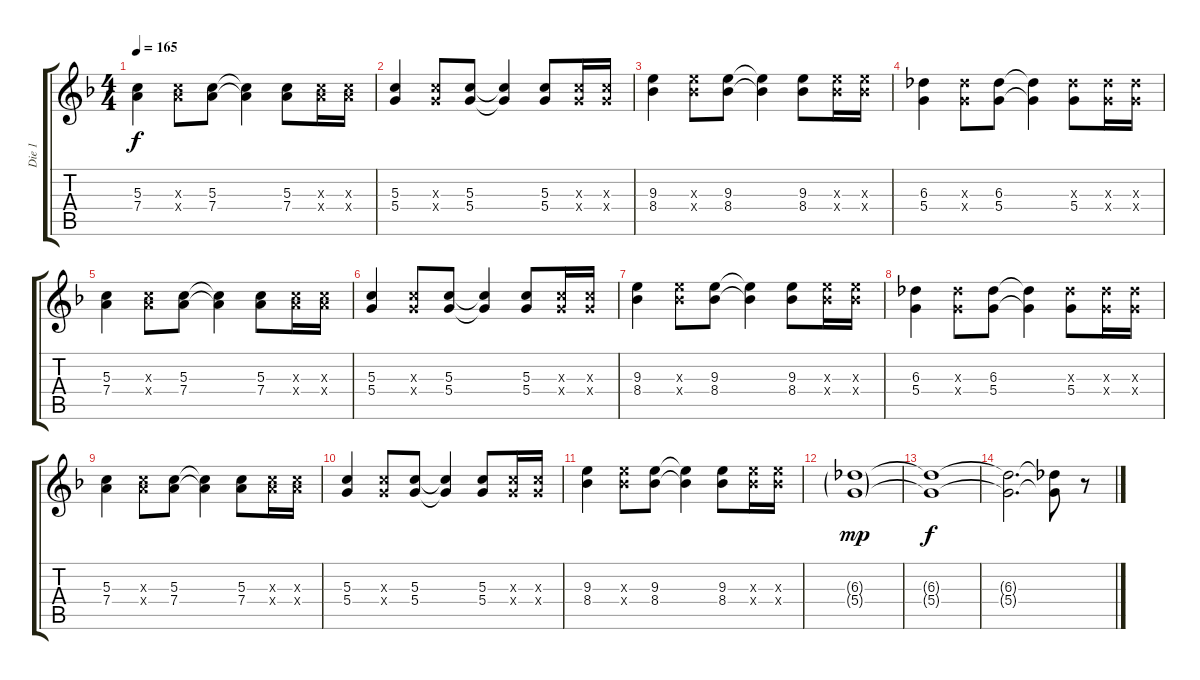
\track ("Die 1" "Die 1") {instrument distortionguitar}
\staff {score tabs}
\tuning (E4 B3 G3 D3 A2 E2) {hide}
\ts (4 4)
\tempo 165
\clef g2
\ks dminor
(5.3 7.4).4{dy f} (5.3{x} 7.4{x}).8 (5.3 7.4).8 (5.3{t} 7.4{t}).4 (5.3 7.4).8 (5.3{x} 7.4{x}).16 (5.3{x} 7.4{x}).16 |
(5.3 5.4).4 (5.3{x} 5.4{x}).8 (5.3 5.4).8 (5.3{t} 5.4{t}).4 (5.3 5.4).8 (5.3{x} 5.4{x}).16 (5.3{x} 5.4{x}).16 |
(9.3 8.4).4 (9.3{x} 8.4{x}).8 (9.3 8.4).8 (9.3{t} 8.4{t}).4 (9.3 8.4).8 (9.3{x} 8.4{x}).16 (9.3{x} 8.4{x}).16 |
(6.3 5.4).4 (6.3{x} 5.4{x}).8 (6.3 5.4).8 (6.3{t} 5.4{t}).4 (6.3{x} 5.4).8 (6.3{x} 5.4{x}).16 (6.3{x} 5.4{x}).16 |
(5.3 7.4).4 (5.3{x} 7.4{x}).8 (5.3 7.4).8 (5.3{t} 7.4{t}).4 (5.3 7.4).8 (5.3{x} 7.4{x}).16 (5.3{x} 7.4{x}).16 |
(5.3 5.4).4 (5.3{x} 5.4{x}).8 (5.3 5.4).8 (5.3{t} 5.4{t}).4 (5.3 5.4).8 (5.3{x} 5.4{x}).16 (5.3{x} 5.4{x}).16 |
(9.3 8.4).4 (9.3{x} 8.4{x}).8 (9.3 8.4).8 (9.3{t} 8.4{t}).4 (9.3 8.4).8 (9.3{x} 8.4{x}).16 (9.3{x} 8.4{x}).16 |
(6.3 5.4).4 (6.3{x} 5.4{x}).8 (6.3 5.4).8 (6.3{t} 5.4{t}).4 (6.3{x} 5.4).8 (6.3{x} 5.4{x}).16 (6.3{x} 5.4{x}).16 |
(5.3 7.4).4 (5.3{x} 7.4{x}).8 (5.3 7.4).8 (5.3{t} 7.4{t}).4 (5.3 7.4).8 (5.3{x} 7.4{x}).16 (5.3{x} 7.4{x}).16 |
(5.3 5.4).4 (5.3{x} 5.4{x}).8 (5.3 5.4).8 (5.3{t} 5.4{t}).4 (5.3 5.4).8 (5.3{x} 5.4{x}).16 (5.3{x} 5.4{x}).16 |
(9.3 8.4).4 (9.3{x} 8.4{x}).8 (9.3 8.4).8 (9.3{t} 8.4{t}).4 (9.3 8.4).8 (9.3{x} 8.4{x}).16 (9.3{x} 8.4{x}).16 |
(6.3{g} 5.4{g}).1{dy mp} |
(6.3{t} 5.4{t}).1{dy f} |
(6.3{t} 5.4{t}).2{d} (6.3{t} 5.4{t}).8 r.8
